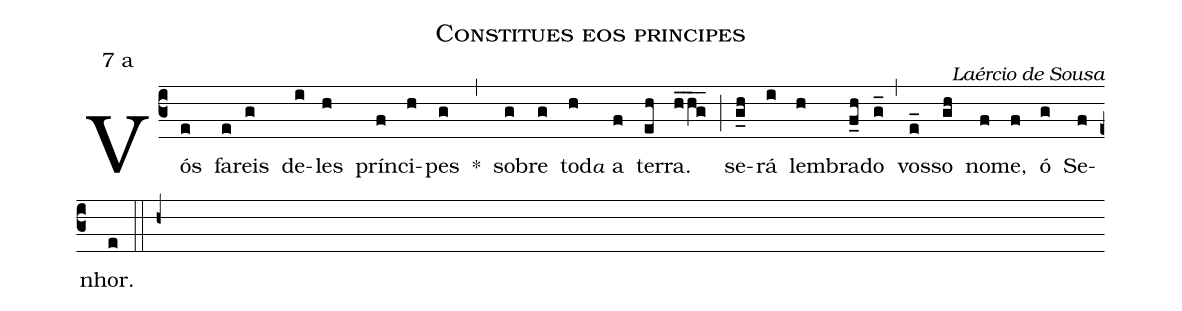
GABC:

name: Constitues eos principes;
mode: 7;
mode-differentia: a;
commentary: Laércio de Sousa;
%%
(c3)

Vós(e) fa(e)reis(g) de(i)les(h) prín(f)ci(h)pes(g) *(,) so(g)bre(g) to(h)d<e>a</e> a(f) ter(eh)ra.(h_h_g_) (;) se(g_h)rá(i) lem(h)bra(f_h)do(g_) (,) vos(e_)so(gh) no(f)me,(f) ó(g) Se(f)nhor.(e)

(::h+)
